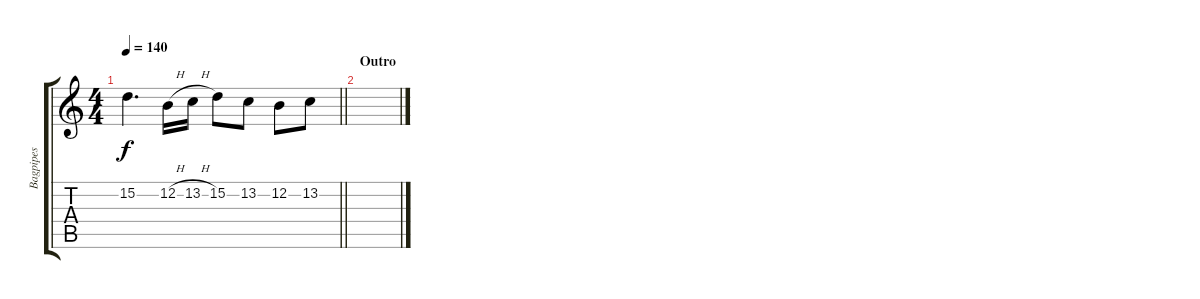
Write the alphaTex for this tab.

\track ("Bagpipes" "Bagpipes") {instrument bagpipe}
\staff {score tabs}
\tuning (E4 B3 G3 D3 A2 E2) {hide}
\ts (4 4)
\tempo 140
\clef g2
\barLineRight lightlight
\ks c
15.2.4{d dy f} 12.2{h}.16 13.2{h}.16 15.2.8 13.2.8 12.2.8 13.2.8 |
\section ("" "Outro")
